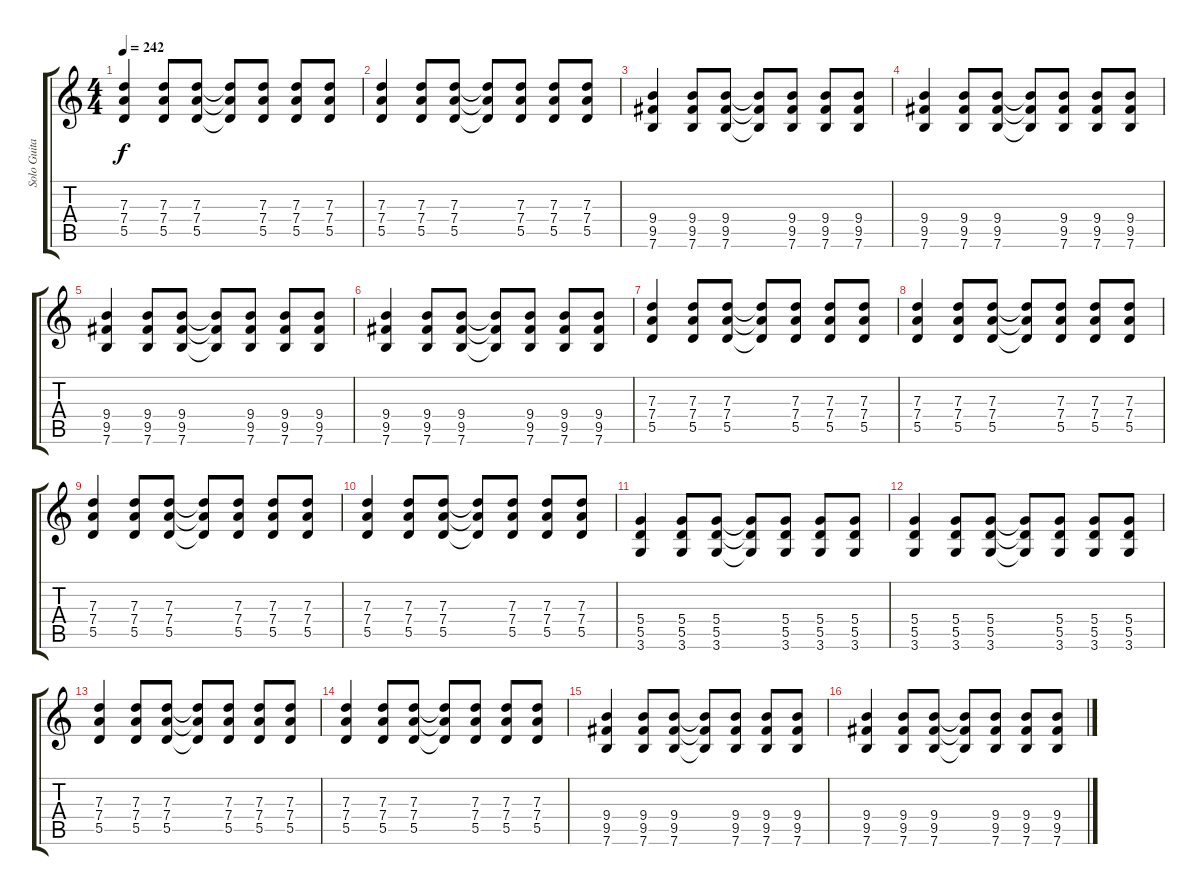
\track ("Solo Guitar" "Solo Guita") {instrument overdrivenguitar}
\staff {score tabs}
\tuning (E4 B3 G3 D3 A2 E2) {hide}
\ts (4 4)
\tempo 242
\clef g2
\ks c
(7.3 7.4 5.5).4{dy f} (7.3 7.4 5.5).8 (7.3 7.4 5.5).8 (7.3{t} 7.4{t} 5.5{t}).8 (7.3 7.4 5.5).8 (7.3 7.4 5.5).8 (7.3 7.4 5.5).8 |
(7.3 7.4 5.5).4 (7.3 7.4 5.5).8 (7.3 7.4 5.5).8 (7.3{t} 7.4{t} 5.5{t}).8 (7.3 7.4 5.5).8 (7.3 7.4 5.5).8 (7.3 7.4 5.5).8 |
(9.4 9.5 7.6).4 (9.4 9.5 7.6).8 (9.4 9.5 7.6).8 (9.4{t} 9.5{t} 7.6{t}).8 (9.4 9.5 7.6).8 (9.4 9.5 7.6).8 (9.4 9.5 7.6).8 |
(9.4 9.5 7.6).4 (9.4 9.5 7.6).8 (9.4 9.5 7.6).8 (9.4{t} 9.5{t} 7.6{t}).8 (9.4 9.5 7.6).8 (9.4 9.5 7.6).8 (9.4 9.5 7.6).8 |
(9.4 9.5 7.6).4 (9.4 9.5 7.6).8 (9.4 9.5 7.6).8 (9.4{t} 9.5{t} 7.6{t}).8 (9.4 9.5 7.6).8 (9.4 9.5 7.6).8 (9.4 9.5 7.6).8 |
(9.4 9.5 7.6).4 (9.4 9.5 7.6).8 (9.4 9.5 7.6).8 (9.4{t} 9.5{t} 7.6{t}).8 (9.4 9.5 7.6).8 (9.4 9.5 7.6).8 (9.4 9.5 7.6).8 |
(7.3 7.4 5.5).4 (7.3 7.4 5.5).8 (7.3 7.4 5.5).8 (7.3{t} 7.4{t} 5.5{t}).8 (7.3 7.4 5.5).8 (7.3 7.4 5.5).8 (7.3 7.4 5.5).8 |
(7.3 7.4 5.5).4 (7.3 7.4 5.5).8 (7.3 7.4 5.5).8 (7.3{t} 7.4{t} 5.5{t}).8 (7.3 7.4 5.5).8 (7.3 7.4 5.5).8 (7.3 7.4 5.5).8 |
(7.3 7.4 5.5).4 (7.3 7.4 5.5).8 (7.3 7.4 5.5).8 (7.3{t} 7.4{t} 5.5{t}).8 (7.3 7.4 5.5).8 (7.3 7.4 5.5).8 (7.3 7.4 5.5).8 |
(7.3 7.4 5.5).4 (7.3 7.4 5.5).8 (7.3 7.4 5.5).8 (7.3{t} 7.4{t} 5.5{t}).8 (7.3 7.4 5.5).8 (7.3 7.4 5.5).8 (7.3 7.4 5.5).8 |
(5.4 5.5 3.6).4 (5.4 5.5 3.6).8 (5.4 5.5 3.6).8 (5.4{t} 5.5{t} 3.6{t}).8 (5.4 5.5 3.6).8 (5.4 5.5 3.6).8 (5.4 5.5 3.6).8 |
(5.4 5.5 3.6).4 (5.4 5.5 3.6).8 (5.4 5.5 3.6).8 (5.4{t} 5.5{t} 3.6{t}).8 (5.4 5.5 3.6).8 (5.4 5.5 3.6).8 (5.4 5.5 3.6).8 |
(7.3 7.4 5.5).4 (7.3 7.4 5.5).8 (7.3 7.4 5.5).8 (7.3{t} 7.4{t} 5.5{t}).8 (7.3 7.4 5.5).8 (7.3 7.4 5.5).8 (7.3 7.4 5.5).8 |
(7.3 7.4 5.5).4 (7.3 7.4 5.5).8 (7.3 7.4 5.5).8 (7.3{t} 7.4{t} 5.5{t}).8 (7.3 7.4 5.5).8 (7.3 7.4 5.5).8 (7.3 7.4 5.5).8 |
(9.4 9.5 7.6).4 (9.4 9.5 7.6).8 (9.4 9.5 7.6).8 (9.4{t} 9.5{t} 7.6{t}).8 (9.4 9.5 7.6).8 (9.4 9.5 7.6).8 (9.4 9.5 7.6).8 |
(9.4 9.5 7.6).4 (9.4 9.5 7.6).8 (9.4 9.5 7.6).8 (9.4{t} 9.5{t} 7.6{t}).8 (9.4 9.5 7.6).8 (9.4 9.5 7.6).8 (9.4 9.5 7.6).8
